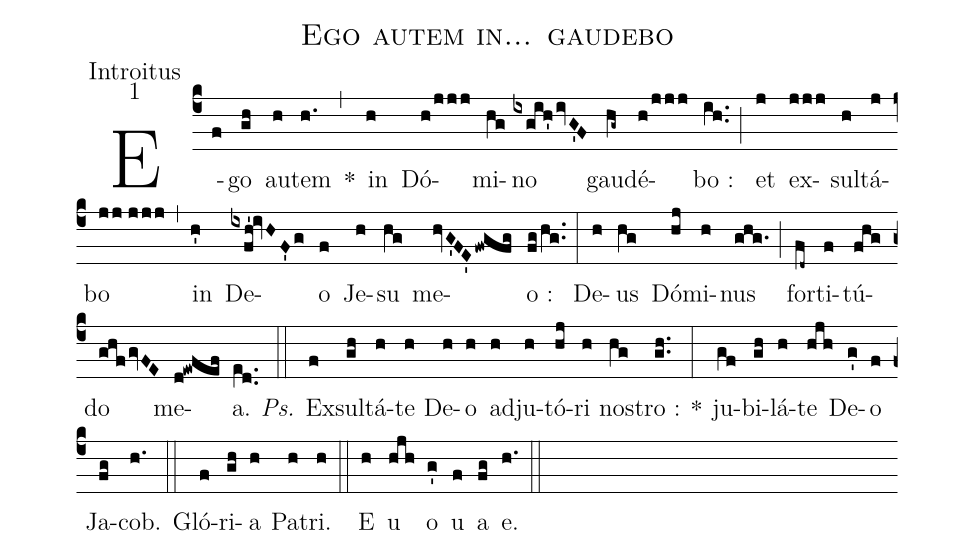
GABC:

name:Ego autem in... gaudebo;
office-part:Introitus;
mode:1;
%%
(c4) E(f)go(gh) au(h)tem(h.) *(,) in(h) Dó(h/jjj)mi(hg)no(ixgih'ivG'F) gau(hg~)dé(h/jjj)bo :(ih..) (;) et(j) ex(jjj)sul(h)tá(j)bo(jj//jjj) (,) in(h') De(ixfh'!ivHF'g)o(f) Je(h)su(hg) me(hvG'FE'fwgfg)o :(fg/hg..) (:) De(h)us(hg) Dó(hj)mi(h)nus(ghg.) (;) for(fd~)ti(f)tú(fhg)do(ghfgvFE) me(d!ewfef)a.(e[ll:1]d..) (::) <i>Ps.</i> Ex(f)sul(gh)tá(h)te(h) De(h)o(h) ad(h)ju(h)tó(hj)ri(h) no(hg)stro :(gh..) *(:) ju(gf)bi(gh)lá(h)te(hjh) De(g')o(f) Ja(fg)cob.(h.) (::) Gló(f)ri(gh)a(h) Pa(h)tri.(h) (::) <eu>E(h) u(hjh) o(g') u(f) a(fg) e.</eu>(h.) (::)
